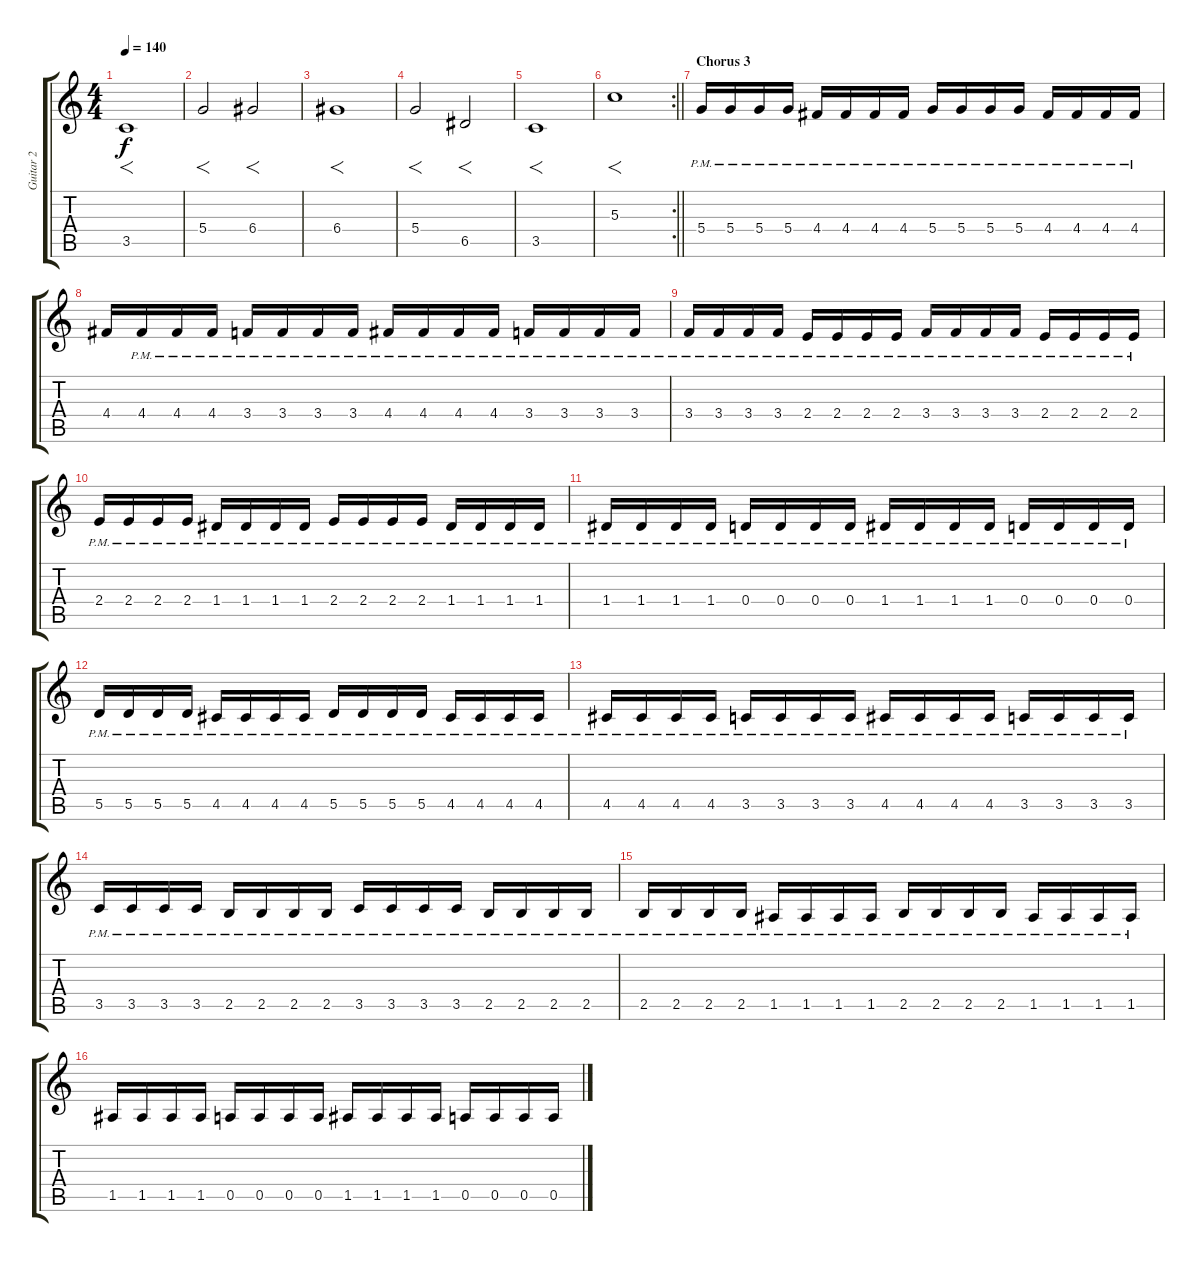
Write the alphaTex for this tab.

\track ("Guitar 2" "Guitar 2") {instrument distortionguitar}
\staff {score tabs}
\tuning (E4 B3 G3 D3 A2 E2) {hide}
\ts (4 4)
\tempo 140
\clef g2
\ks c
3.5.1{f dy f} |
5.4.2{f} 6.4.2{f} |
6.4.1{f} |
5.4.2{f} 6.5.2{f} |
3.5.1{f} |
\rc 2
\barLineRight lightlight
5.3.1{f} |
\section ("" "Chorus 3")
5.4{pm}.16 5.4{pm}.16 5.4{pm}.16 5.4{pm}.16 4.4{pm}.16 4.4{pm}.16 4.4{pm}.16 4.4{pm}.16 5.4{pm}.16 5.4{pm}.16 5.4{pm}.16 5.4{pm}.16 4.4{pm}.16 4.4{pm}.16 4.4{pm}.16 4.4{pm}.16 |
4.4.16 4.4{pm}.16 4.4{pm}.16 4.4{pm}.16 3.4{pm}.16 3.4{pm}.16 3.4{pm}.16 3.4{pm}.16 4.4{pm}.16 4.4{pm}.16 4.4{pm}.16 4.4{pm}.16 3.4{pm}.16 3.4{pm}.16 3.4{pm}.16 3.4{pm}.16 |
3.4{pm}.16 3.4{pm}.16 3.4{pm}.16 3.4{pm}.16 2.4{pm}.16 2.4{pm}.16 2.4{pm}.16 2.4{pm}.16 3.4{pm}.16 3.4{pm}.16 3.4{pm}.16 3.4{pm}.16 2.4{pm}.16 2.4{pm}.16 2.4{pm}.16 2.4{pm}.16 |
2.4{pm}.16 2.4{pm}.16 2.4{pm}.16 2.4{pm}.16 1.4{pm}.16 1.4{pm}.16 1.4{pm}.16 1.4{pm}.16 2.4{pm}.16 2.4{pm}.16 2.4{pm}.16 2.4{pm}.16 1.4{pm}.16 1.4{pm}.16 1.4{pm}.16 1.4{pm}.16 |
1.4{pm}.16 1.4{pm}.16 1.4{pm}.16 1.4{pm}.16 0.4{pm}.16 0.4{pm}.16 0.4{pm}.16 0.4{pm}.16 1.4{pm}.16 1.4{pm}.16 1.4{pm}.16 1.4{pm}.16 0.4{pm}.16 0.4{pm}.16 0.4{pm}.16 0.4{pm}.16 |
5.5{pm}.16 5.5{pm}.16 5.5{pm}.16 5.5{pm}.16 4.5{pm}.16 4.5{pm}.16 4.5{pm}.16 4.5{pm}.16 5.5{pm}.16 5.5{pm}.16 5.5{pm}.16 5.5{pm}.16 4.5{pm}.16 4.5{pm}.16 4.5{pm}.16 4.5{pm}.16 |
4.5{pm}.16 4.5{pm}.16 4.5{pm}.16 4.5{pm}.16 3.5{pm}.16 3.5{pm}.16 3.5{pm}.16 3.5{pm}.16 4.5{pm}.16 4.5{pm}.16 4.5{pm}.16 4.5{pm}.16 3.5{pm}.16 3.5{pm}.16 3.5{pm}.16 3.5{pm}.16 |
3.5{pm}.16 3.5{pm}.16 3.5{pm}.16 3.5{pm}.16 2.5{pm}.16 2.5{pm}.16 2.5{pm}.16 2.5{pm}.16 3.5{pm}.16 3.5{pm}.16 3.5{pm}.16 3.5{pm}.16 2.5{pm}.16 2.5{pm}.16 2.5{pm}.16 2.5{pm}.16 |
2.5{pm}.16 2.5{pm}.16 2.5{pm}.16 2.5{pm}.16 1.5{pm}.16 1.5{pm}.16 1.5{pm}.16 1.5{pm}.16 2.5{pm}.16 2.5{pm}.16 2.5{pm}.16 2.5{pm}.16 1.5{pm}.16 1.5{pm}.16 1.5{pm}.16 1.5{pm}.16 |
1.5.16 1.5.16 1.5.16 1.5.16 0.5.16 0.5.16 0.5.16 0.5.16 1.5.16 1.5.16 1.5.16 1.5.16 0.5.16 0.5.16 0.5.16 0.5.16
